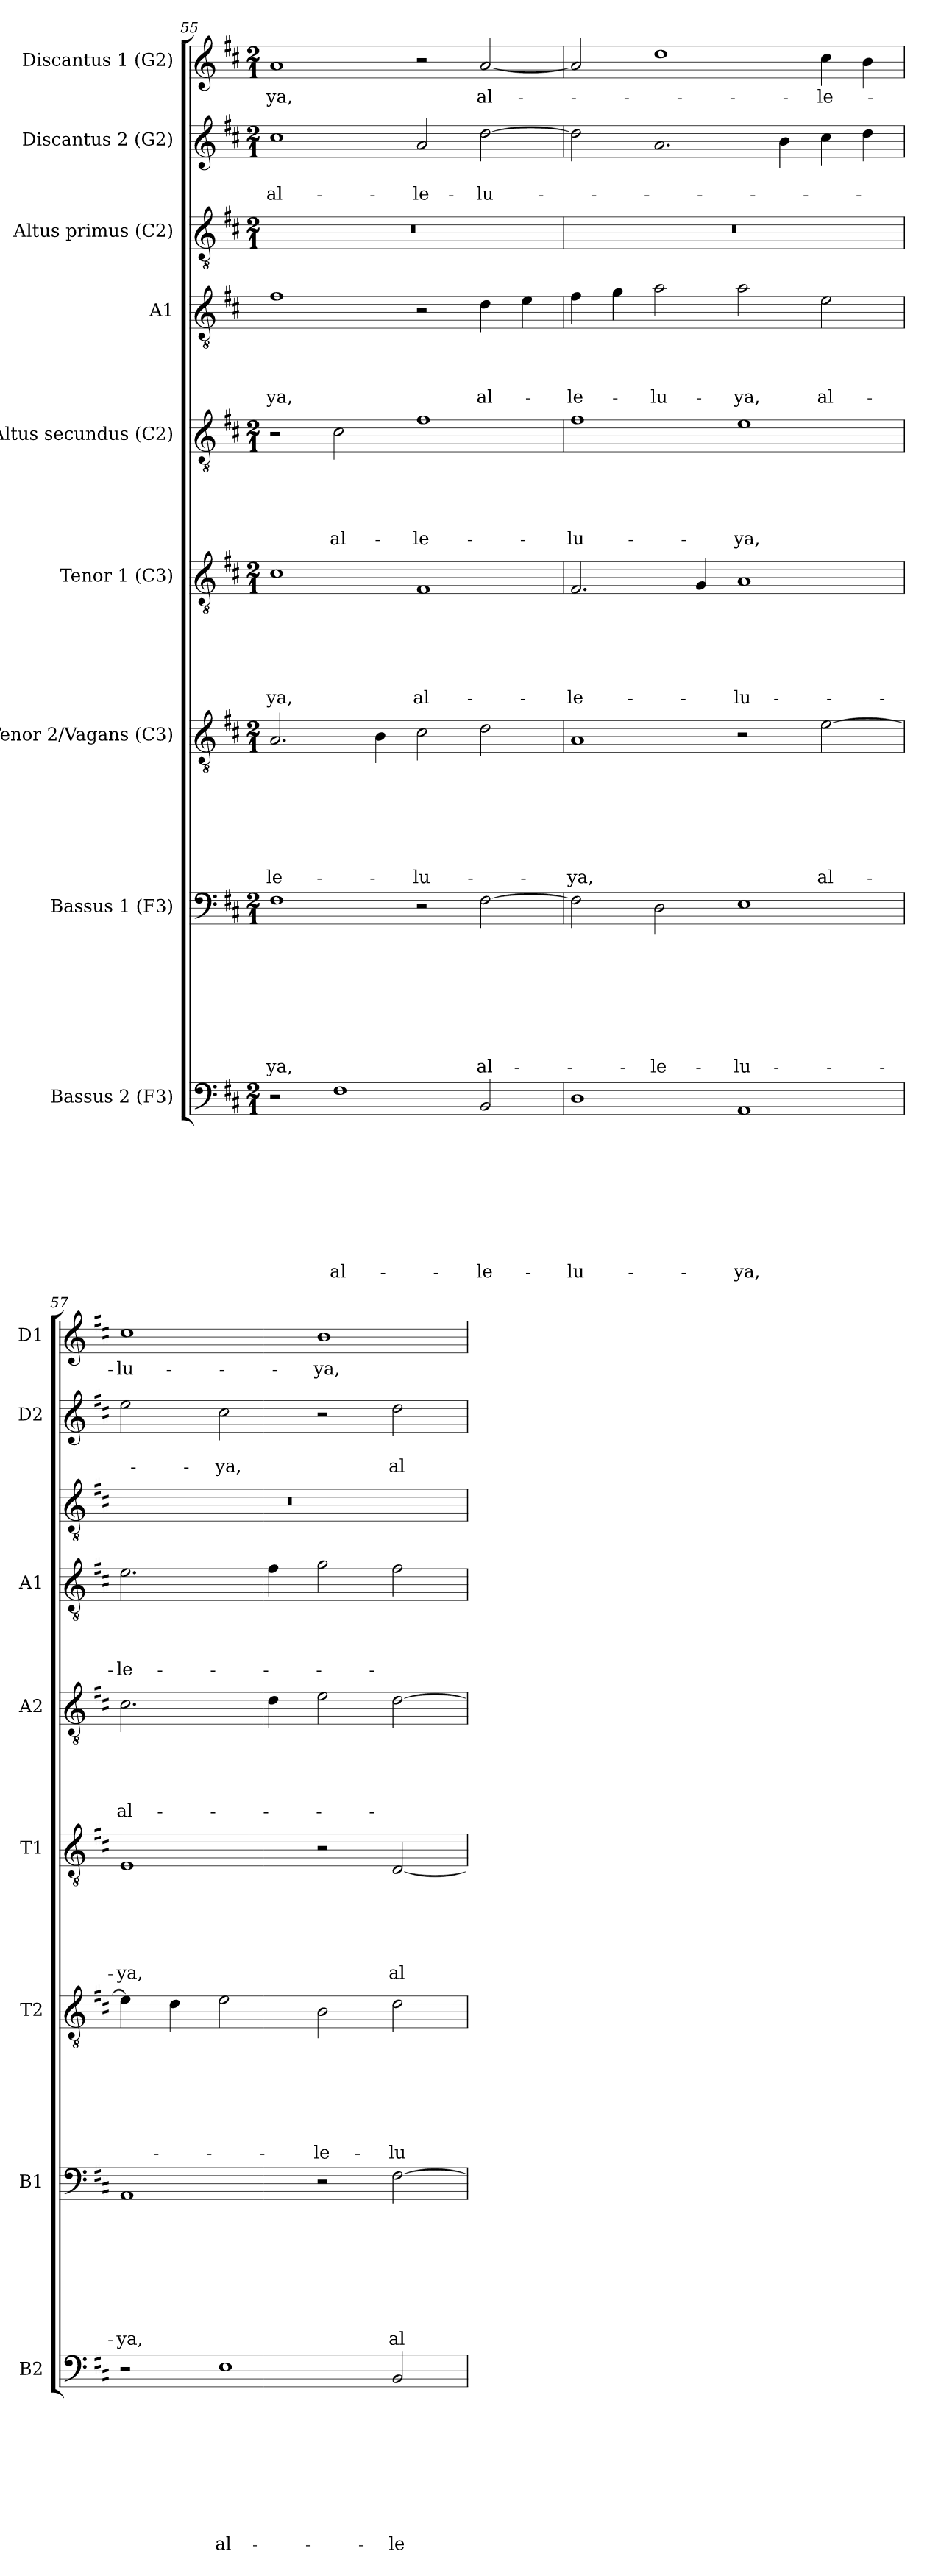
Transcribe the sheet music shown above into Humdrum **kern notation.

**kern	**text	**text	**text	**text	**text	**text	**text	**text	**text	**kern	**text	**text	**text	**text	**text	**text	**text	**text	**kern	**text	**text	**text	**text	**text	**text	**text	**kern	**text	**text	**text	**text	**text	**text	**kern	**text	**text	**text	**text	**text	**kern	**text	**text	**text	**text	**kern	**kern	**text	**text	**kern	**text
*part9	*part9	*part9	*part9	*part9	*part9	*part9	*part9	*part9	*part9	*part8	*part8	*part8	*part8	*part8	*part8	*part8	*part8	*part8	*part7	*part7	*part7	*part7	*part7	*part7	*part7	*part7	*part6	*part6	*part6	*part6	*part6	*part6	*part6	*part5	*part5	*part5	*part5	*part5	*part5	*part4	*part4	*part4	*part4	*part4	*part3	*part2	*part2	*part2	*part1	*part1
*staff9	*staff9	*staff9	*staff9	*staff9	*staff9	*staff9	*staff9	*staff9	*staff9	*staff8	*staff8	*staff8	*staff8	*staff8	*staff8	*staff8	*staff8	*staff8	*staff7	*staff7	*staff7	*staff7	*staff7	*staff7	*staff7	*staff7	*staff6	*staff6	*staff6	*staff6	*staff6	*staff6	*staff6	*staff5	*staff5	*staff5	*staff5	*staff5	*staff5	*staff4	*staff4	*staff4	*staff4	*staff4	*staff3	*staff2	*staff2	*staff2	*staff1	*staff1
*I"Bassus 2 (F3)	*	*	*	*	*	*	*	*	*	*I"Bassus 1 (F3)	*	*	*	*	*	*	*	*	*I"Tenor 2/Vagans (C3)	*	*	*	*	*	*	*	*I"Tenor 1 (C3)	*	*	*	*	*	*	*I"Altus secundus (C2)	*	*	*	*	*	*I"A1	*	*	*	*	*I"Altus primus (C2)	*I"Discantus 2 (G2)	*	*	*I"Discantus 1 (G2)	*
*I'B2	*	*	*	*	*	*	*	*	*	*I'B1	*	*	*	*	*	*	*	*	*I'T2	*	*	*	*	*	*	*	*I'T1	*	*	*	*	*	*	*I'A2	*	*	*	*	*	*I'A1	*	*	*	*	*	*I'D2	*	*	*I'D1	*
*clefF4	*	*	*	*	*	*	*	*	*	*clefF4	*	*	*	*	*	*	*	*	*clefGv2	*	*	*	*	*	*	*	*clefGv2	*	*	*	*	*	*	*clefGv2	*	*	*	*	*	*clefGv2	*	*	*	*	*clefGv2	*clefG2	*	*	*clefG2	*
*k[f#c#]	*	*	*	*	*	*	*	*	*	*k[f#c#]	*	*	*	*	*	*	*	*	*k[f#c#]	*	*	*	*	*	*	*	*k[f#c#]	*	*	*	*	*	*	*k[f#c#]	*	*	*	*	*	*k[f#c#]	*	*	*	*	*k[f#c#]	*k[f#c#]	*	*	*k[f#c#]	*
*D:	*	*	*	*	*	*	*	*	*	*D:	*	*	*	*	*	*	*	*	*D:	*	*	*	*	*	*	*	*D:	*	*	*	*	*	*	*D:	*	*	*	*	*	*D:	*	*	*	*	*D:	*D:	*	*	*D:	*
*M2/1	*	*	*	*	*	*	*	*	*	*M2/1	*	*	*	*	*	*	*	*	*M2/1	*	*	*	*	*	*	*	*M2/1	*	*	*	*	*	*	*M2/1	*	*	*	*	*	*	*	*	*	*	*M2/1	*M2/1	*	*	*M2/1	*
=55	=55	=55	=55	=55	=55	=55	=55	=55	=55	=55	=55	=55	=55	=55	=55	=55	=55	=55	=55	=55	=55	=55	=55	=55	=55	=55	=55	=55	=55	=55	=55	=55	=55	=55	=55	=55	=55	=55	=55	=55	=55	=55	=55	=55	=55	=55	=55	=55	=55	=55
!	!	!	!	!	!	!	!	!	!	!	!	!	!	!	!	!	!	!LO:LY:b	!	!	!	!	!	!	!	!LO:LY:b	!	!	!	!	!	!	!LO:LY:b	!	!	!	!	!	!	!	!	!	!	!LO:LY:b	!	!	!	!LO:LY:b	!	!LO:LY:b
2r	.	.	.	.	.	.	.	.	.	1F#	.	.	.	.	.	.	.	-ya,	2.A/	.	.	.	.	.	.	-le-	1c#	.	.	.	.	.	-ya,	2r	.	.	.	.	.	1f#	.	.	.	-ya,	0r	1cc#	.	al-	1a	-ya,
!	!	!	!	!	!	!	!	!	!LO:LY:b	!	!	!	!	!	!	!	!	!	!	!	!	!	!	!	!	!	!	!	!	!	!	!	!	!	!	!	!	!	!LO:LY:b	!	!	!	!	!	!	!	!	!	!	!
1F#	.	.	.	.	.	.	.	.	al-	.	.	.	.	.	.	.	.	.	.	.	.	.	.	.	.	.	.	.	.	.	.	.	.	2c#\	.	.	.	.	al-	.	.	.	.	.	.	.	.	.	.	.
.	.	.	.	.	.	.	.	.	.	.	.	.	.	.	.	.	.	.	4B\	.	.	.	.	.	.	.	.	.	.	.	.	.	.	.	.	.	.	.	.	.	.	.	.	.	.	.	.	.	.	.
!	!	!	!	!	!	!	!	!	!	!	!	!	!	!	!	!	!	!	!	!	!	!	!	!	!	!LO:LY:b	!	!	!	!	!	!	!LO:LY:b	!	!	!	!	!	!LO:LY:b	!	!	!	!	!	!	!	!	!LO:LY:b	!	!
.	.	.	.	.	.	.	.	.	.	2r	.	.	.	.	.	.	.	.	2c#\	.	.	.	.	.	.	-lu-	1F#	.	.	.	.	.	al-	1f#	.	.	.	.	-le-	2r	.	.	.	.	.	2a/	.	-le-	2r	.
!	!	!	!	!	!	!	!	!	!LO:LY:b	!	!	!	!	!	!	!	!	!LO:LY:b	!	!	!	!	!	!	!	!	!	!	!	!	!	!	!	!	!	!	!	!	!	!	!	!	!	!LO:LY:b	!	!	!	!LO:LY:b	!	!LO:LY:b
2BB/	.	.	.	.	.	.	.	.	-le-	[>2F#\	.	.	.	.	.	.	.	al-	2d\	.	.	.	.	.	.	.	.	.	.	.	.	.	.	.	.	.	.	.	.	4d\	.	.	.	al-	.	[>2dd\	.	-lu-	[<2a/	al-
.	.	.	.	.	.	.	.	.	.	.	.	.	.	.	.	.	.	.	.	.	.	.	.	.	.	.	.	.	.	.	.	.	.	.	.	.	.	.	.	4e\	.	.	.	.	.	.	.	.	.	.
=56	=56	=56	=56	=56	=56	=56	=56	=56	=56	=56	=56	=56	=56	=56	=56	=56	=56	=56	=56	=56	=56	=56	=56	=56	=56	=56	=56	=56	=56	=56	=56	=56	=56	=56	=56	=56	=56	=56	=56	=56	=56	=56	=56	=56	=56	=56	=56	=56	=56	=56
!	!	!	!	!	!	!	!	!	!LO:LY:b	!	!	!	!	!	!	!	!	!	!	!	!	!	!	!	!	!LO:LY:b	!	!	!	!	!	!	!LO:LY:b	!	!	!	!	!	!LO:LY:b	!	!	!	!	!LO:LY:b	!	!	!	!	!	!
1D	.	.	.	.	.	.	.	.	-lu-	2F#\]	.	.	.	.	.	.	.	.	1A	.	.	.	.	.	.	-ya,	2.F#/	.	.	.	.	.	-le-	1f#	.	.	.	.	-lu-	4f#\	.	.	.	-le-	0r	2dd\]	.	.	2a/]	.
.	.	.	.	.	.	.	.	.	.	.	.	.	.	.	.	.	.	.	.	.	.	.	.	.	.	.	.	.	.	.	.	.	.	.	.	.	.	.	.	4g\	.	.	.	.	.	.	.	.	.	.
!	!	!	!	!	!	!	!	!	!	!	!	!	!	!	!	!	!	!LO:LY:b	!	!	!	!	!	!	!	!	!	!	!	!	!	!	!	!	!	!	!	!	!	!	!	!	!	!LO:LY:b	!	!	!	!	!	!
.	.	.	.	.	.	.	.	.	.	2D\	.	.	.	.	.	.	.	-le-	.	.	.	.	.	.	.	.	.	.	.	.	.	.	.	.	.	.	.	.	.	2a\	.	.	.	-lu-	.	2.a/	.	.	1dd	.
.	.	.	.	.	.	.	.	.	.	.	.	.	.	.	.	.	.	.	.	.	.	.	.	.	.	.	4G/	.	.	.	.	.	.	.	.	.	.	.	.	.	.	.	.	.	.	.	.	.	.	.
!	!	!	!	!	!	!	!	!	!LO:LY:b	!	!	!	!	!	!	!	!	!LO:LY:b	!	!	!	!	!	!	!	!	!	!	!	!	!	!	!LO:LY:b	!	!	!	!	!	!LO:LY:b	!	!	!	!	!LO:LY:b	!	!	!	!	!	!
1AA	.	.	.	.	.	.	.	.	-ya,	1E	.	.	.	.	.	.	.	-lu-	2r	.	.	.	.	.	.	.	1A	.	.	.	.	.	-lu-	1e	.	.	.	.	-ya,	2a\	.	.	.	-ya,	.	.	.	.	.	.
.	.	.	.	.	.	.	.	.	.	.	.	.	.	.	.	.	.	.	.	.	.	.	.	.	.	.	.	.	.	.	.	.	.	.	.	.	.	.	.	.	.	.	.	.	.	4b\	.	.	.	.
!	!	!	!	!	!	!	!	!	!	!	!	!	!	!	!	!	!	!	!	!	!	!	!	!	!	!LO:LY:b	!	!	!	!	!	!	!	!	!	!	!	!	!	!	!	!	!	!LO:LY:b	!	!	!	!	!	!LO:LY:b
.	.	.	.	.	.	.	.	.	.	.	.	.	.	.	.	.	.	.	[>2e\	.	.	.	.	.	.	al-	.	.	.	.	.	.	.	.	.	.	.	.	.	2e\	.	.	.	al-	.	4cc#\	.	.	4cc#\	-le-
.	.	.	.	.	.	.	.	.	.	.	.	.	.	.	.	.	.	.	.	.	.	.	.	.	.	.	.	.	.	.	.	.	.	.	.	.	.	.	.	.	.	.	.	.	.	4dd\	.	.	4b\	.
=57	=57	=57	=57	=57	=57	=57	=57	=57	=57	=57	=57	=57	=57	=57	=57	=57	=57	=57	=57	=57	=57	=57	=57	=57	=57	=57	=57	=57	=57	=57	=57	=57	=57	=57	=57	=57	=57	=57	=57	=57	=57	=57	=57	=57	=57	=57	=57	=57	=57	=57
!	!	!	!	!	!	!	!	!	!	!	!	!	!	!	!	!	!	!LO:LY:b	!	!	!	!	!	!	!	!	!	!	!	!	!	!	!LO:LY:b	!	!	!	!	!	!LO:LY:b	!	!	!	!	!LO:LY:b	!	!	!	!	!	!LO:LY:b
2r	.	.	.	.	.	.	.	.	.	1AA	.	.	.	.	.	.	.	-ya,	4e\]	.	.	.	.	.	.	.	1E	.	.	.	.	.	-ya,	2.c#\	.	.	.	.	al-	2.e\	.	.	.	-le-	0r	2ee\	.	.	1cc#	-lu-
.	.	.	.	.	.	.	.	.	.	.	.	.	.	.	.	.	.	.	4d\	.	.	.	.	.	.	.	.	.	.	.	.	.	.	.	.	.	.	.	.	.	.	.	.	.	.	.	.	.	.	.
!	!	!	!	!	!	!	!	!	!LO:LY:b	!	!	!	!	!	!	!	!	!	!	!	!	!	!	!	!	!	!	!	!	!	!	!	!	!	!	!	!	!	!	!	!	!	!	!	!	!	!	!LO:LY:b	!	!
1E	.	.	.	.	.	.	.	.	al-	.	.	.	.	.	.	.	.	.	2e\	.	.	.	.	.	.	.	.	.	.	.	.	.	.	.	.	.	.	.	.	.	.	.	.	.	.	2cc#\	.	-ya,	.	.
.	.	.	.	.	.	.	.	.	.	.	.	.	.	.	.	.	.	.	.	.	.	.	.	.	.	.	.	.	.	.	.	.	.	4d\	.	.	.	.	.	4f#\	.	.	.	.	.	.	.	.	.	.
!	!	!	!	!	!	!	!	!	!	!	!	!	!	!	!	!	!	!	!	!	!	!	!	!	!	!LO:LY:b	!	!	!	!	!	!	!	!	!	!	!	!	!	!	!	!	!	!	!	!	!	!	!	!LO:LY:b
.	.	.	.	.	.	.	.	.	.	2r	.	.	.	.	.	.	.	.	2B\	.	.	.	.	.	.	-le-	2r	.	.	.	.	.	.	2e\	.	.	.	.	.	2g\	.	.	.	.	.	2r	.	.	1b	-ya,
!	!	!	!	!	!	!	!	!	!LO:LY:b	!	!	!	!	!	!	!	!	!LO:LY:b	!	!	!	!	!	!	!	!LO:LY:b	!	!	!	!	!	!	!LO:LY:b	!	!	!	!	!	!	!	!	!	!	!	!	!	!	!LO:LY:b	!	!
2BB/	.	.	.	.	.	.	.	.	-le-	[>2F#\	.	.	.	.	.	.	.	al-	2d\	.	.	.	.	.	.	-lu-	[<2D/	.	.	.	.	.	al-	[>2d\	.	.	.	.	.	2f#\	.	.	.	.	.	2dd\	.	al-	.	.
=	=	=	=	=	=	=	=	=	=	=	=	=	=	=	=	=	=	=	=	=	=	=	=	=	=	=	=	=	=	=	=	=	=	=	=	=	=	=	=	=	=	=	=	=	=	=	=	=	=	=
*-	*-	*-	*-	*-	*-	*-	*-	*-	*-	*-	*-	*-	*-	*-	*-	*-	*-	*-	*-	*-	*-	*-	*-	*-	*-	*-	*-	*-	*-	*-	*-	*-	*-	*-	*-	*-	*-	*-	*-	*-	*-	*-	*-	*-	*-	*-	*-	*-	*-	*-
